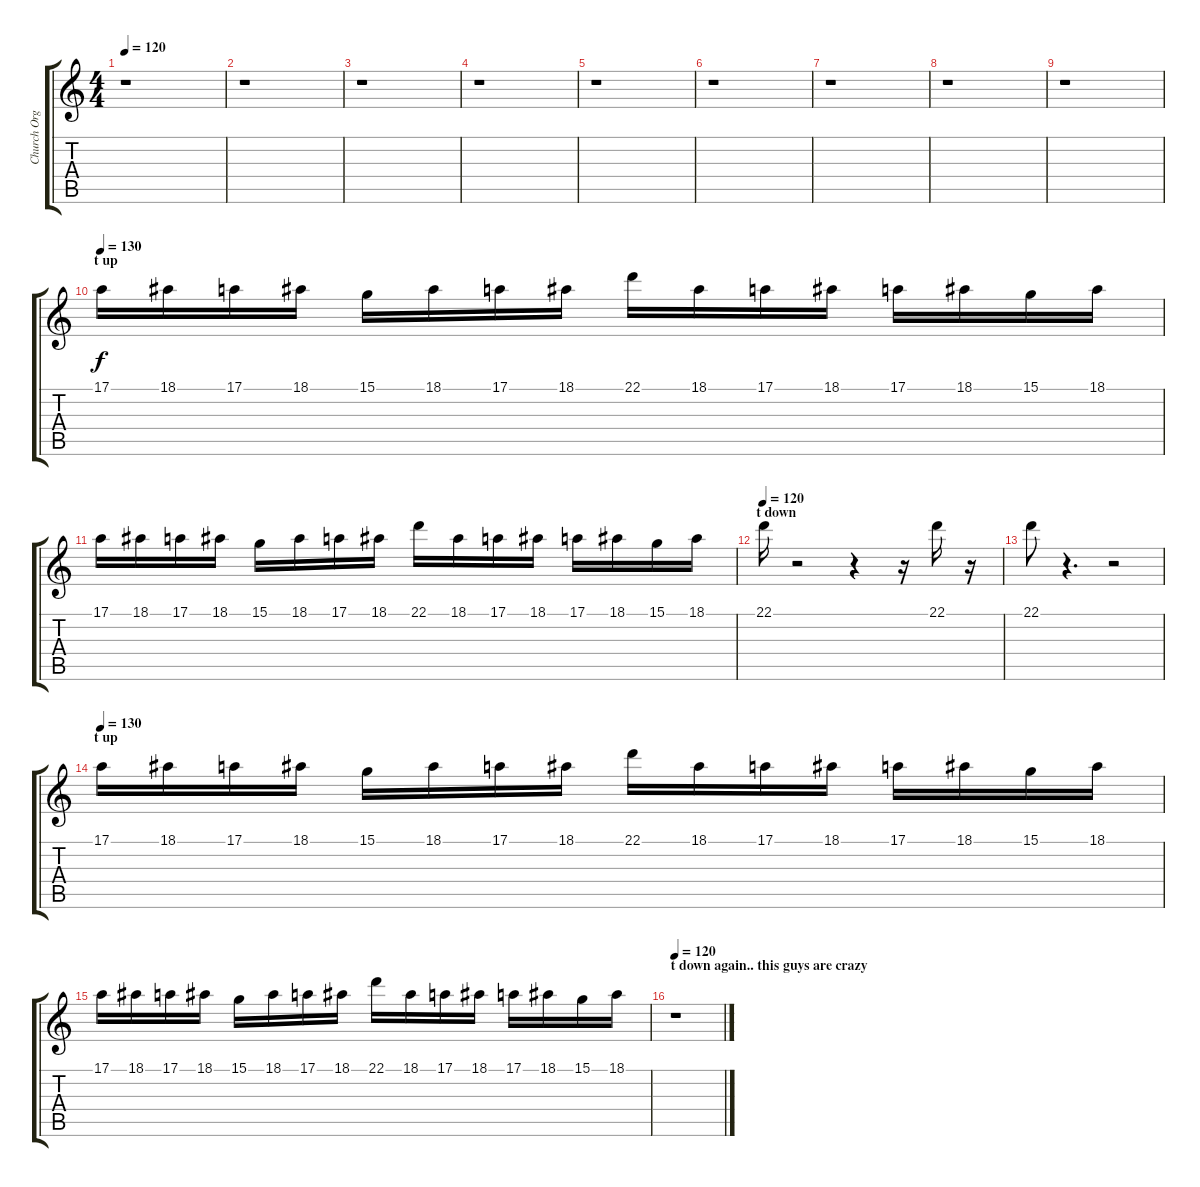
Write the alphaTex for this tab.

\track ("Church Organ" "Church Org") {instrument churchorgan}
\staff {score tabs}
\tuning (E4 B3 G3 D3 A2 E2) {hide}
\ts (4 4)
\tempo 120
\clef g2
\ks c
r.1{dy f} |
r.1 |
r.1 |
r.1 |
r.1 |
r.1 |
r.1 |
r.1 |
r.1 |
\section ("" "t up")
\tempo 130
17.1.16 18.1.16 17.1.16 18.1.16 15.1.16 18.1.16 17.1.16 18.1.16 22.1.16 18.1.16 17.1.16 18.1.16 17.1.16 18.1.16 15.1.16 18.1.16 |
17.1.16 18.1.16 17.1.16 18.1.16 15.1.16 18.1.16 17.1.16 18.1.16 22.1.16 18.1.16 17.1.16 18.1.16 17.1.16 18.1.16 15.1.16 18.1.16 |
\section ("" "t down")
\tempo 120
22.1.16 r.2 r.4 r.16 22.1.16 r.16 |
22.1.8 r.4{d} r.2 |
\section ("" "t up")
\tempo 130
17.1.16 18.1.16 17.1.16 18.1.16 15.1.16 18.1.16 17.1.16 18.1.16 22.1.16 18.1.16 17.1.16 18.1.16 17.1.16 18.1.16 15.1.16 18.1.16 |
17.1.16 18.1.16 17.1.16 18.1.16 15.1.16 18.1.16 17.1.16 18.1.16 22.1.16 18.1.16 17.1.16 18.1.16 17.1.16 18.1.16 15.1.16 18.1.16 |
\section ("" "t down again.. this guys are crazy")
\tempo 120
r.1
